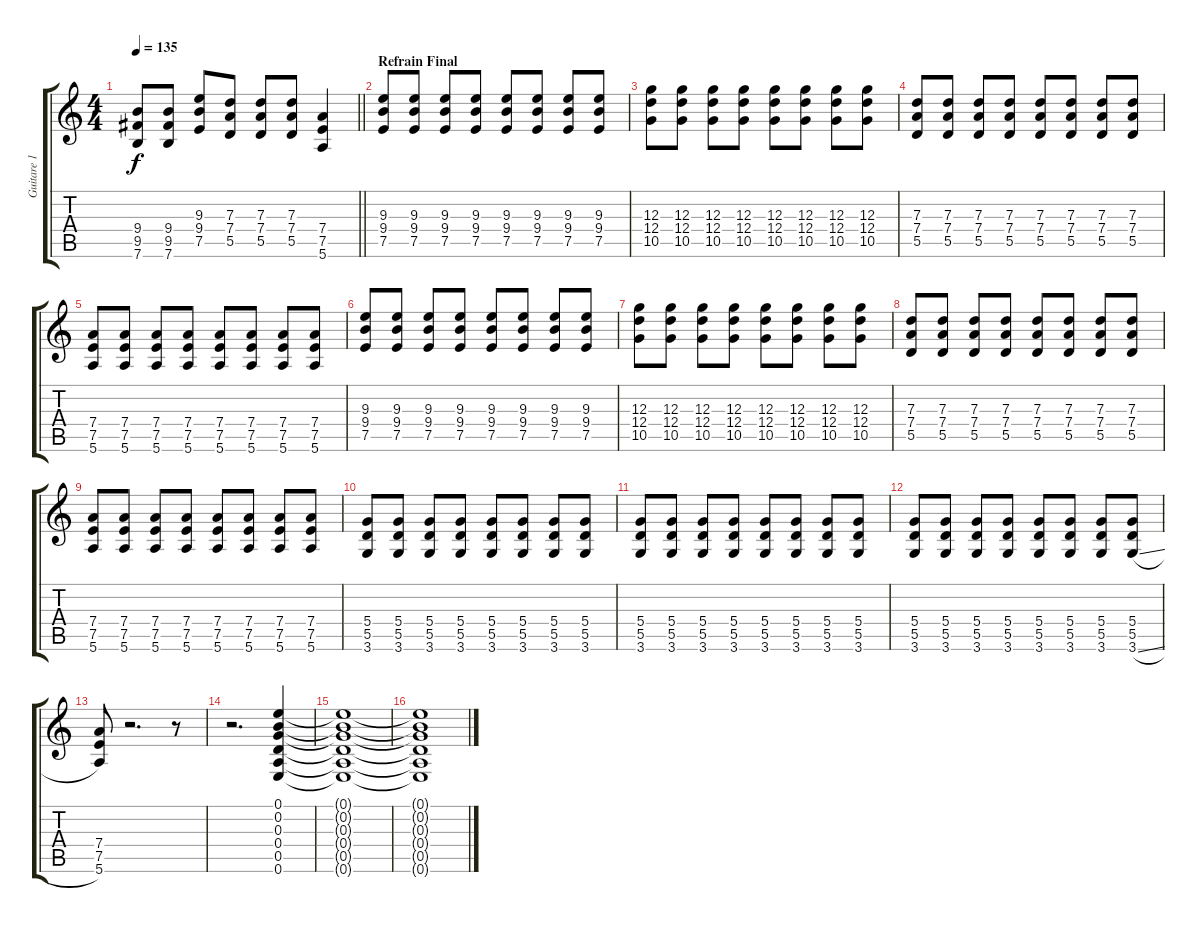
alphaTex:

\track ("Guitare 1" "Guitare 1") {instrument overdrivenguitar}
\staff {score tabs}
\tuning (E4 B3 G3 D3 A2 E2) {hide}
\ts (4 4)
\tempo 135
\clef g2
\barLineRight lightlight
\ks c
(9.4 9.5 7.6).8{dy f} (9.4 9.5 7.6).8 (9.3 9.4 7.5).8 (7.3 7.4 5.5).8 (7.3 7.4 5.5).8 (7.3 7.4 5.5).8 (7.4 7.5 5.6).4 |
\section ("" "Refrain Final")
(9.3 9.4 7.5).8 (9.3 9.4 7.5).8 (9.3 9.4 7.5).8 (9.3 9.4 7.5).8 (9.3 9.4 7.5).8 (9.3 9.4 7.5).8 (9.3 9.4 7.5).8 (9.3 9.4 7.5).8 |
(12.3 12.4 10.5).8 (12.3 12.4 10.5).8 (12.3 12.4 10.5).8 (12.3 12.4 10.5).8 (12.3 12.4 10.5).8 (12.3 12.4 10.5).8 (12.3 12.4 10.5).8 (12.3 12.4 10.5).8 |
(7.3 7.4 5.5).8 (7.3 7.4 5.5).8 (7.3 7.4 5.5).8 (7.3 7.4 5.5).8 (7.3 7.4 5.5).8 (7.3 7.4 5.5).8 (7.3 7.4 5.5).8 (7.3 7.4 5.5).8 |
(7.4 7.5 5.6).8 (7.4 7.5 5.6).8 (7.4 7.5 5.6).8 (7.4 7.5 5.6).8 (7.4 7.5 5.6).8 (7.4 7.5 5.6).8 (7.4 7.5 5.6).8 (7.4 7.5 5.6).8 |
(9.3 9.4 7.5).8 (9.3 9.4 7.5).8 (9.3 9.4 7.5).8 (9.3 9.4 7.5).8 (9.3 9.4 7.5).8 (9.3 9.4 7.5).8 (9.3 9.4 7.5).8 (9.3 9.4 7.5).8 |
(12.3 12.4 10.5).8 (12.3 12.4 10.5).8 (12.3 12.4 10.5).8 (12.3 12.4 10.5).8 (12.3 12.4 10.5).8 (12.3 12.4 10.5).8 (12.3 12.4 10.5).8 (12.3 12.4 10.5).8 |
(7.3 7.4 5.5).8 (7.3 7.4 5.5).8 (7.3 7.4 5.5).8 (7.3 7.4 5.5).8 (7.3 7.4 5.5).8 (7.3 7.4 5.5).8 (7.3 7.4 5.5).8 (7.3 7.4 5.5).8 |
(7.4 7.5 5.6).8 (7.4 7.5 5.6).8 (7.4 7.5 5.6).8 (7.4 7.5 5.6).8 (7.4 7.5 5.6).8 (7.4 7.5 5.6).8 (7.4 7.5 5.6).8 (7.4 7.5 5.6).8 |
(5.4 5.5 3.6).8 (5.4 5.5 3.6).8 (5.4 5.5 3.6).8 (5.4 5.5 3.6).8 (5.4 5.5 3.6).8 (5.4 5.5 3.6).8 (5.4 5.5 3.6).8 (5.4 5.5 3.6).8 |
(5.4 5.5 3.6).8 (5.4 5.5 3.6).8 (5.4 5.5 3.6).8 (5.4 5.5 3.6).8 (5.4 5.5 3.6).8 (5.4 5.5 3.6).8 (5.4 5.5 3.6).8 (5.4 5.5 3.6).8 |
(5.4 5.5 3.6).8 (5.4 5.5 3.6).8 (5.4 5.5 3.6).8 (5.4 5.5 3.6).8 (5.4 5.5 3.6).8 (5.4 5.5 3.6).8 (5.4 5.5 3.6).8 (5.4 5.5 3.6{sl}).8 |
(7.4 7.5 5.6).8 r.2{d} r.8 |
r.2{d} (0.1 0.2 0.3 0.4 0.5 0.6).4 |
(0.1{t} 0.2{t} 0.3{t} 0.4{t} 0.5{t} 0.6{t}).1 |
(0.1{t} 0.2{t} 0.3{t} 0.4{t} 0.5{t} 0.6{t}).1
